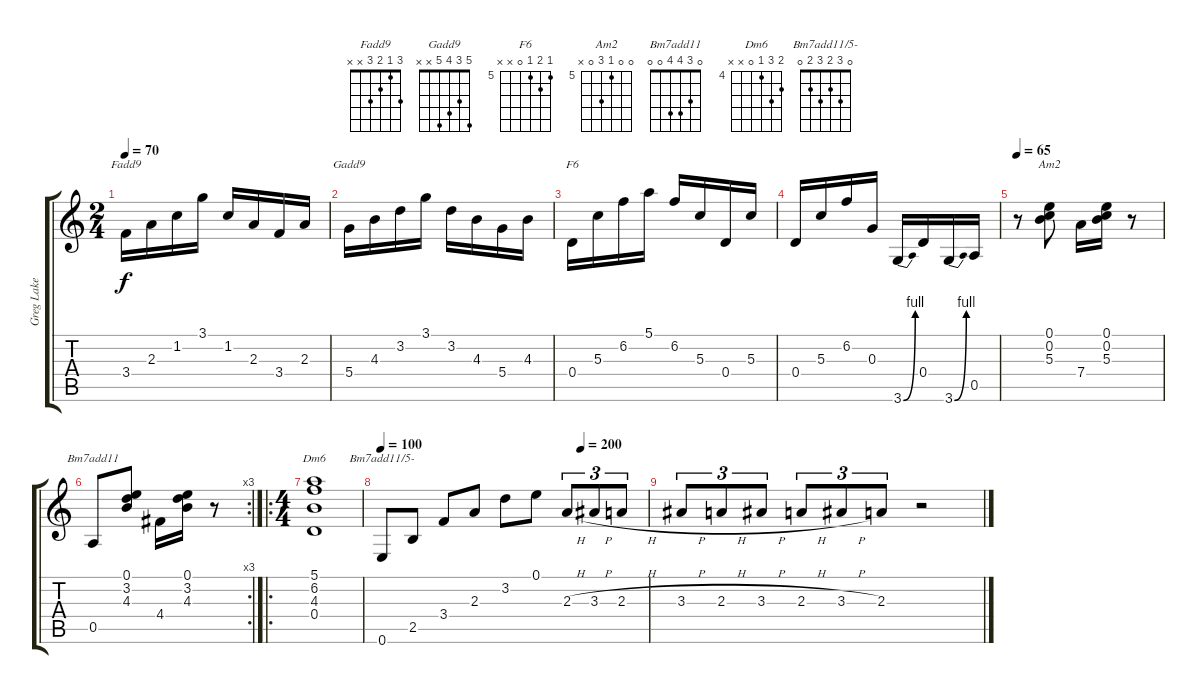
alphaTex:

\track ("Greg Lake" "Greg Lake") {instrument acousticguitarsteel}
\staff {score tabs}
\tuning (E4 B3 G3 D3 A2 E2) {hide}
\chord ("Fadd9" 3 1 2 3 x x)
\chord ("Gadd9" 5 3 4 5 x x)
\chord ("F6" 5 6 5 0 x x) {firstfret 5}
\chord ("Am2" 0 0 5 7 0 x) {firstfret 5}
\chord ("Bm7add11" 0 3 4 4 0 0)
\chord ("Dm6" 5 6 4 0 x x) {firstfret 4}
\chord ("Bm7add11/5-" 0 3 2 3 2 0)
\ts (2 4)
\tempo 70
\clef g2
\ks c
3.4.16{ch "Fadd9" dy f} 2.3.16 1.2.16 3.1.16 1.2.16 2.3.16 3.4.16 2.3.16 |
5.4.16{ch "Gadd9"} 4.3.16 3.2.16 3.1.16 3.2.16 4.3.16 5.4.16 4.3.16 |
0.4.16{ch "F6"} 5.3.16 6.2.16 5.1.16 6.2.16 5.3.16 0.4.16 5.3.16 |
0.4.16 5.3.16 6.2.16 0.3.16 3.6{be (bend 0 0 60 4)}.16 0.4.16 3.6{be (bend 0 0 60 4)}.16 0.5.16 |
\tempo 65
r.8 (0.1 0.2 5.3).8{ch "Am2"} 7.4.16 (0.1 0.2 5.3).16 r.8 |
\rc 3
0.5.8{ch "Bm7add11"} (0.1 3.2 4.3).8 4.4.16 (0.1 3.2 4.3).16 r.8 |
\ro
\ts (4 4)
(5.1 6.2 4.3 0.4).1{ch "Dm6"} |
\tempo 100
\tempo (200 0.75)
0.6.8{ch "Bm7add11/5-"} 2.5.8 3.4.8 2.3.8 3.2.8 0.1.8 2.3{h}.8{tu (3 2)} 3.3{h}.8{tu (3 2)} 2.3{h}.8{tu (3 2)} |
3.3{h}.8{tu (3 2)} 2.3{h}.8{tu (3 2)} 3.3{h}.8{tu (3 2)} 2.3{h}.8{tu (3 2)} 3.3{h}.8{tu (3 2)} 2.3.8{tu (3 2)} r.2
